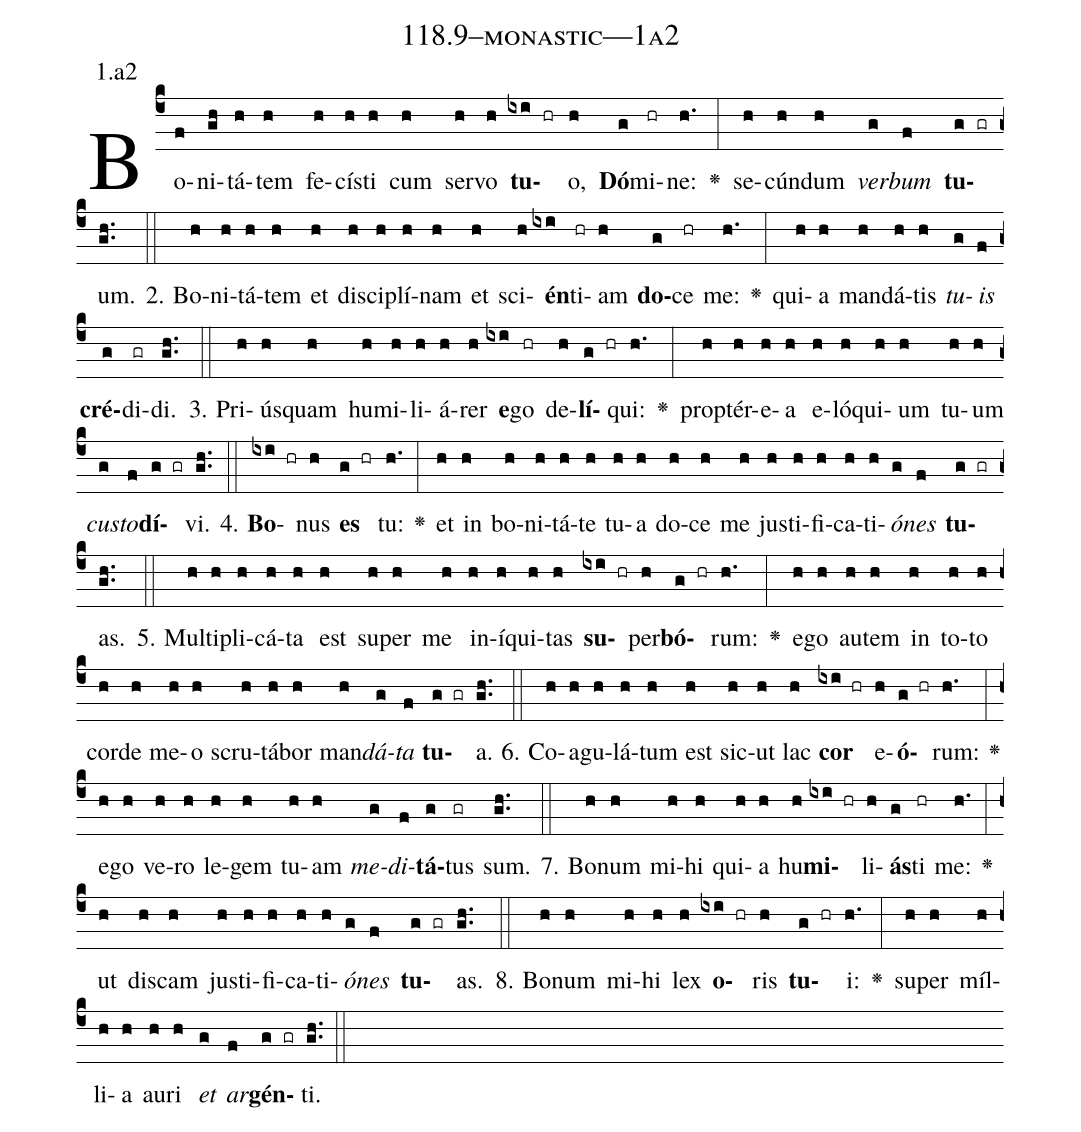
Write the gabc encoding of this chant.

name: 118.9--monastic---1a2;
annotation: 1.a2;
%%
(c4)Bo(f)ni(gh)tá(h)tem(h) fe(h)cís(h)ti(h) cum(h) ser(h)vo(h) <b>tu</b>(ixi hr)o,(h) <b>Dó</b>(g)mi(hr)ne:(h.) <v>\greheightstar</v>(:) se(h)cún(h)dum(h) <i>ver</i>(g)<i>bum</i>(f) <b>tu</b>(g gr)um.(gh..) (::)
2. Bo(h)ni(h)tá(h)tem(h) et(h) di(h)sci(h)plí(h)nam(h) et(h) sci(h)<b>én</b>(ixi)ti(hr)am(h) <b>do</b>(g)ce(hr) me:(h.) <v>\greheightstar</v>(:) qui(h)a(h) man(h)dá(h)tis(h) <i>tu</i>(g)<i>is</i>(f) <b>cré</b>(g)di(gr)di.(gh..) (::)
3. Pri(h)ús(h)quam(h) hu(h)mi(h)li(h)á(h)rer(h) <b>e</b>(ixi)go(hr) de(h)<b>lí</b>(g hr)qui:(h.) <v>\greheightstar</v>(:) prop(h)tér(h)e(h)a(h) e(h)ló(h)qui(h)um(h) tu(h)um(h) <i>cus</i>(g)<i>to</i>(f)<b>dí</b>(g gr)vi.(gh..) (::)
4. <b>Bo</b>(ixi hr)nus(h) <b>es</b>(g hr) tu:(h.) <v>\greheightstar</v>(:) et(h) in(h) bo(h)ni(h)tá(h)te(h) tu(h)a(h) do(h)ce(h) me(h) jus(h)ti(h)fi(h)ca(h)ti(h)<i>ó</i>(g)<i>nes</i>(f) <b>tu</b>(g gr)as.(gh..) (::)
5. Mul(h)ti(h)pli(h)cá(h)ta(h) est(h) su(h)per(h) me(h) in(h)í(h)qui(h)tas(h) <b>su</b>(ixi hr)per(h)<b>bó</b>(g hr)rum:(h.) <v>\greheightstar</v>(:) e(h)go(h) au(h)tem(h) in(h) to(h)to(h) cor(h)de(h) me(h)o(h) scru(h)tá(h)bor(h) man(h)<i>dá</i>(g)<i>ta</i>(f) <b>tu</b>(g gr)a.(gh..) (::)
6. Co(h)a(h)gu(h)lá(h)tum(h) est(h) sic(h)ut(h) lac(h) <b>cor</b>(ixi hr) e(h)<b>ó</b>(g hr)rum:(h.) <v>\greheightstar</v>(:) e(h)go(h) ve(h)ro(h) le(h)gem(h) tu(h)am(h) <i>me</i>(g)<i>di</i>(f)<b>tá</b>(g)tus(gr) sum.(gh..) (::)
7. Bo(h)num(h) mi(h)hi(h) qui(h)a(h) hu(h)<b>mi</b>(ixi hr)li(h)<b>ás</b>(g)ti(hr) me:(h.) <v>\greheightstar</v>(:) ut(h) dis(h)cam(h) jus(h)ti(h)fi(h)ca(h)ti(h)<i>ó</i>(g)<i>nes</i>(f) <b>tu</b>(g gr)as.(gh..) (::)
8. Bo(h)num(h) mi(h)hi(h) lex(h) <b>o</b>(ixi hr)ris(h) <b>tu</b>(g hr)i:(h.) <v>\greheightstar</v>(:) su(h)per(h) míl(h)li(h)a(h) au(h)ri(h) <i>et</i>(g) <i>ar</i>(f)<b>gén</b>(g gr)ti.(gh..) (::)
